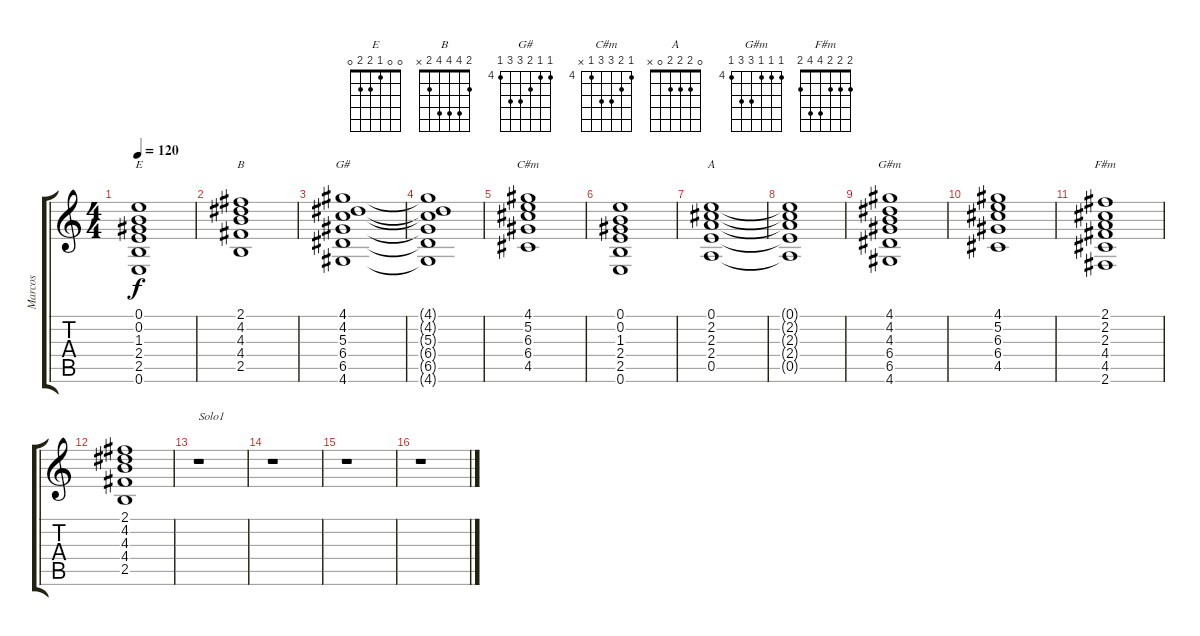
\track ("Marcos" "Marcos") {instrument overdrivenguitar}
\staff {score tabs}
\tuning (E4 B3 G3 D3 A2 E2) {hide}
\chord ("E" 0 0 1 2 2 0)
\chord ("B" 2 4 4 4 2 x)
\chord ("G#" 4 4 5 6 6 4) {firstfret 4}
\chord ("C#m" 4 5 6 6 4 x) {firstfret 4}
\chord ("A" 0 2 2 2 0 x)
\chord ("G#m" 4 4 4 6 6 4) {firstfret 4}
\chord ("F#m" 2 2 2 4 4 2)
\ts (4 4)
\tempo 120
\clef g2
\ks c
(0.1 0.2 1.3 2.4 2.5 0.6).1{ch "E" dy f} |
(2.1 4.2 4.3 4.4 2.5).1{ch "B"} |
(4.1 4.2 5.3 6.4 6.5 4.6).1{ch "G#"} |
(4.1{t} 4.2{t} 5.3{t} 6.4{t} 6.5{t} 4.6{t}).1 |
(4.1 5.2 6.3 6.4 4.5).1{ch "C#m"} |
(0.1 0.2 1.3 2.4 2.5 0.6).1 |
(0.1 2.2 2.3 2.4 0.5).1{ch "A"} |
(0.1{t} 2.2{t} 2.3{t} 2.4{t} 0.5{t}).1 |
(4.1 4.2 4.3 6.4 6.5 4.6).1{ch "G#m"} |
(4.1 5.2 6.3 6.4 4.5).1 |
(2.1 2.2 2.3 4.4 4.5 2.6).1{ch "F#m"} |
(2.1 4.2 4.3 4.4 2.5).1 |
r.1{txt "Solo1"} |
r.1 |
r.1 |
r.1
